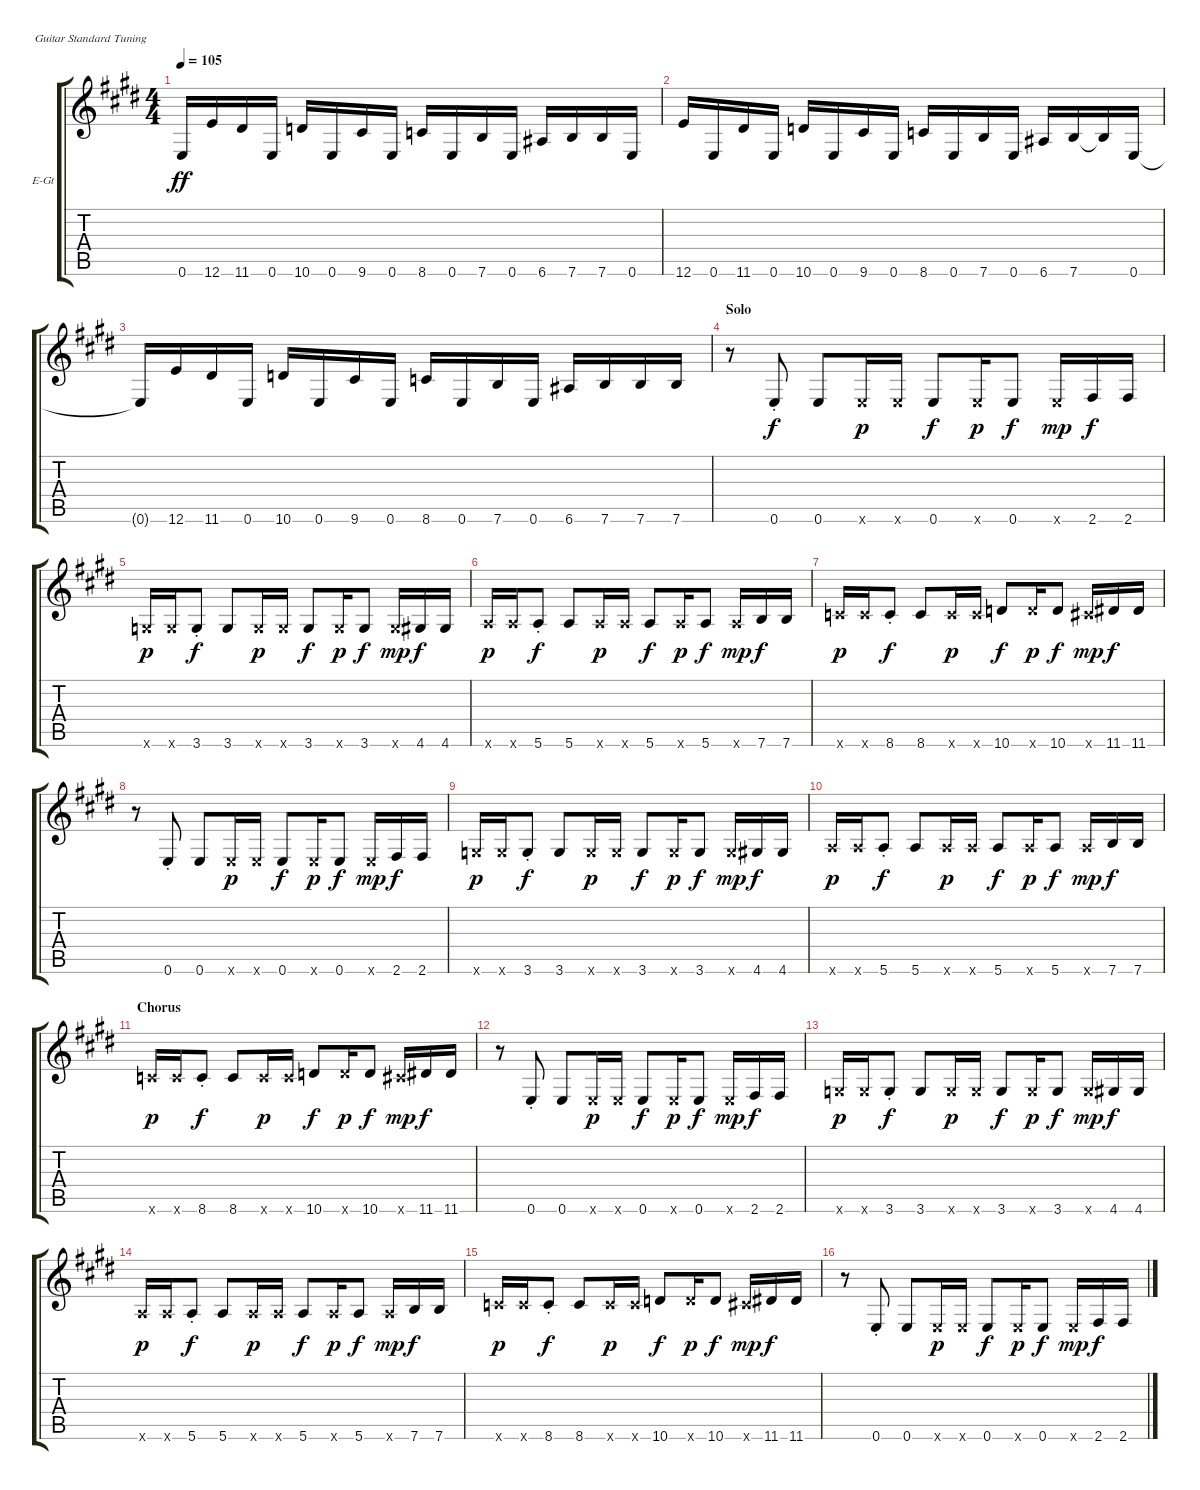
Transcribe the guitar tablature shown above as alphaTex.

\defaultSystemsLayout 4
\bracketExtendMode groupsimilarinstruments
\firstSystemTrackNameOrientation horizontal
\otherSystemsTrackNameOrientation horizontal
\track ("Guitar 1" "E-Gt") {instrument electricguitarclean}
\staff {score tabs}
\tuning (E4 B3 G3 D3 A2 E2)
\ts (4 4)
\tempo 105
\clef g2
\ks e
0.6{t}.16{dy ff} 12.6.16 11.6.16 0.6.16 10.6.16 0.6.16 9.6.16 0.6.16 8.6.16 0.6.16 7.6.16 0.6.16 6.6.16 7.6.16 7.6.16 0.6.16 |
12.6.16 0.6.16 11.6.16 0.6.16 10.6.16 0.6.16 9.6.16 0.6.16 8.6.16 0.6.16 7.6.16 0.6.16 6.6.16 7.6.16 7.6{t}.16 0.6.16 |
0.6{t}.16 12.6.16 11.6.16 0.6.16 10.6.16 0.6.16 9.6.16 0.6.16 8.6.16 0.6.16 7.6.16 0.6.16 6.6.16 7.6.16 7.6.16 7.6.16 |
\section ("" "Solo")
r.8 0.6{st}.8{dy f} 0.6.8 0.6{x}.16{dy p} 0.6{x}.16 0.6.8{dy f} 0.6{x}.16{dy p} 0.6.8{dy f} 0.6{x}.16{dy mp} 2.6.16{dy f} 2.6.16 |
3.6{x}.16{dy p} 3.6{x}.16 3.6{st}.8{dy f} 3.6.8 3.6{x}.16{dy p} 3.6{x}.16 3.6.8{dy f} 3.6{x}.16{dy p} 3.6.8{dy f} 3.6{x}.16{dy mp} 4.6.16{dy f} 4.6.16 |
5.6{x}.16{dy p} 5.6{x}.16 5.6{st}.8{dy f} 5.6.8 5.6{x}.16{dy p} 5.6{x}.16 5.6.8{dy f} 5.6{x}.16{dy p} 5.6.8{dy f} 5.6{x}.16{dy mp} 7.6.16{dy f} 7.6.16 |
8.6{x}.16{dy p} 8.6{x}.16 8.6{st}.8{dy f} 8.6.8 8.6{x}.16{dy p} 8.6{x}.16 10.6.8{dy f} 10.6{x}.16{dy p} 10.6.8{dy f} 9.6{x}.16{dy mp} 11.6.16{dy f} 11.6.16 |
r.8 0.6{st}.8 0.6.8 0.6{x}.16{dy p} 0.6{x}.16 0.6.8{dy f} 0.6{x}.16{dy p} 0.6.8{dy f} 0.6{x}.16{dy mp} 2.6.16{dy f} 2.6.16 |
3.6{x}.16{dy p} 3.6{x}.16 3.6{st}.8{dy f} 3.6.8 3.6{x}.16{dy p} 3.6{x}.16 3.6.8{dy f} 3.6{x}.16{dy p} 3.6.8{dy f} 3.6{x}.16{dy mp} 4.6.16{dy f} 4.6.16 |
5.6{x}.16{dy p} 5.6{x}.16 5.6{st}.8{dy f} 5.6.8 5.6{x}.16{dy p} 5.6{x}.16 5.6.8{dy f} 5.6{x}.16{dy p} 5.6.8{dy f} 5.6{x}.16{dy mp} 7.6.16{dy f} 7.6.16 |
\section ("" "Chorus")
8.6{x}.16{dy p} 8.6{x}.16 8.6{st}.8{dy f} 8.6.8 8.6{x}.16{dy p} 8.6{x}.16 10.6.8{dy f} 10.6{x}.16{dy p} 10.6.8{dy f} 9.6{x}.16{dy mp} 11.6.16{dy f} 11.6.16 |
r.8 0.6{st}.8 0.6.8 0.6{x}.16{dy p} 0.6{x}.16 0.6.8{dy f} 0.6{x}.16{dy p} 0.6.8{dy f} 0.6{x}.16{dy mp} 2.6.16{dy f} 2.6.16 |
3.6{x}.16{dy p} 3.6{x}.16 3.6{st}.8{dy f} 3.6.8 3.6{x}.16{dy p} 3.6{x}.16 3.6.8{dy f} 3.6{x}.16{dy p} 3.6.8{dy f} 3.6{x}.16{dy mp} 4.6.16{dy f} 4.6.16 |
5.6{x}.16{dy p} 5.6{x}.16 5.6{st}.8{dy f} 5.6.8 5.6{x}.16{dy p} 5.6{x}.16 5.6.8{dy f} 5.6{x}.16{dy p} 5.6.8{dy f} 5.6{x}.16{dy mp} 7.6.16{dy f} 7.6.16 |
8.6{x}.16{dy p} 8.6{x}.16 8.6{st}.8{dy f} 8.6.8 8.6{x}.16{dy p} 8.6{x}.16 10.6.8{dy f} 10.6{x}.16{dy p} 10.6.8{dy f} 9.6{x}.16{dy mp} 11.6.16{dy f} 11.6.16 |
r.8 0.6{st}.8 0.6.8 0.6{x}.16{dy p} 0.6{x}.16 0.6.8{dy f} 0.6{x}.16{dy p} 0.6.8{dy f} 0.6{x}.16{dy mp} 2.6.16{dy f} 2.6.16
